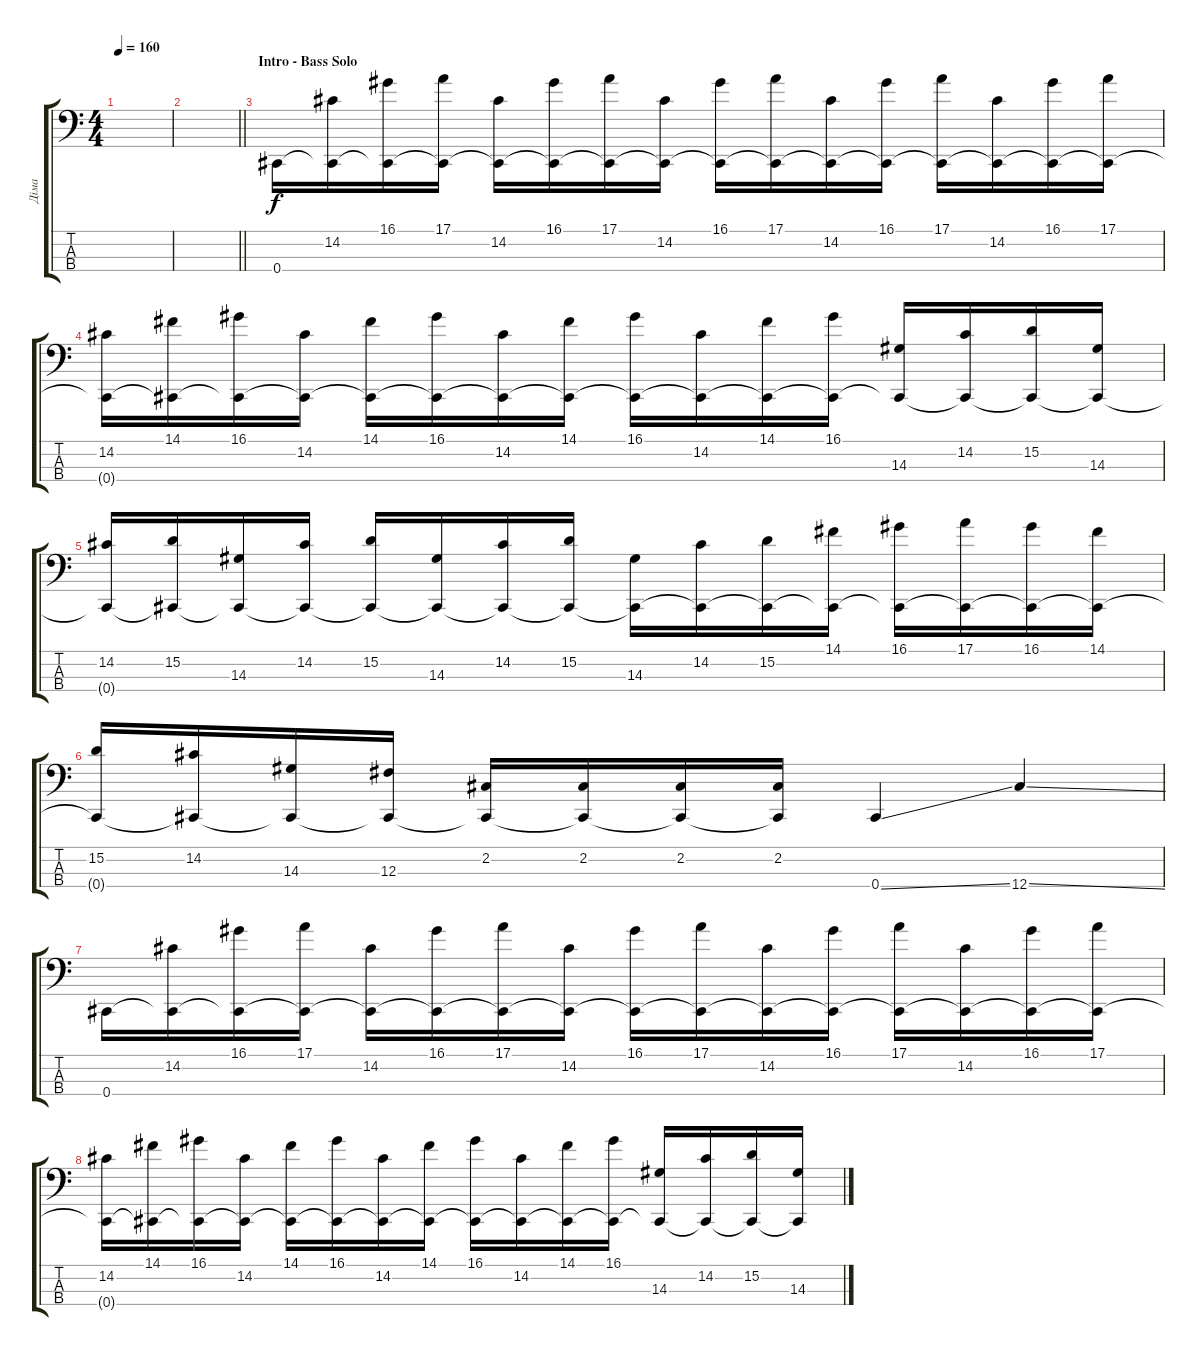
\track ("Діма" "Діма") {instrument electricbassfinger}
\staff {score tabs}
\tuning (E2 B1 Gb1 Db1) {hide}
\ts (4 4)
\tempo 160
\clef f4
\ks c
|
\barLineRight lightlight
|
\section ("" "Intro - Bass Solo")
0.4.16 (14.2 0.4{t}).16 (16.1 0.4{t}).16 (17.1 0.4{t}).16 (14.2 0.4{t}).16 (16.1 0.4{t}).16 (17.1 0.4{t}).16 (14.2 0.4{t}).16 (16.1 0.4{t}).16 (17.1 0.4{t}).16 (14.2 0.4{t}).16 (16.1 0.4{t}).16 (17.1 0.4{t}).16 (14.2 0.4{t}).16 (16.1 0.4{t}).16 (17.1 0.4{t}).16 |
(14.2 0.4{t}).16 (14.1 0.4{t}).16 (16.1 0.4{t}).16 (14.2 0.4{t}).16 (14.1 0.4{t}).16 (16.1 0.4{t}).16 (14.2 0.4{t}).16 (14.1 0.4{t}).16 (16.1 0.4{t}).16 (14.2 0.4{t}).16 (14.1 0.4{t}).16 (16.1 0.4{t}).16 (14.3 0.4{t}).16 (14.2 0.4{t}).16 (15.2 0.4{t}).16 (14.3 0.4{t}).16 |
(14.2 0.4{t}).16 (15.2 0.4{t}).16 (14.3 0.4{t}).16 (14.2 0.4{t}).16 (15.2 0.4{t}).16 (14.3 0.4{t}).16 (14.2 0.4{t}).16 (15.2 0.4{t}).16 (14.3 0.4{t}).16 (14.2 0.4{t}).16 (15.2 0.4{t}).16 (14.1 0.4{t}).16 (16.1 0.4{t}).16 (17.1 0.4{t}).16 (16.1 0.4{t}).16 (14.1 0.4{t}).16 |
(15.2 0.4{t}).16 (14.2 0.4{t}).16 (14.3 0.4{t}).16 (12.3 0.4{t}).16 (2.2 0.4{t}).16 (2.2 0.4{t}).16 (2.2 0.4{t}).16 (2.2 0.4{t}).16 0.4{ss}.4 12.4{ss}.4 |
0.4.16 (14.2 0.4{t}).16 (16.1 0.4{t}).16 (17.1 0.4{t}).16 (14.2 0.4{t}).16 (16.1 0.4{t}).16 (17.1 0.4{t}).16 (14.2 0.4{t}).16 (16.1 0.4{t}).16 (17.1 0.4{t}).16 (14.2 0.4{t}).16 (16.1 0.4{t}).16 (17.1 0.4{t}).16 (14.2 0.4{t}).16 (16.1 0.4{t}).16 (17.1 0.4{t}).16 |
(14.2 0.4{t}).16 (14.1 0.4{t}).16 (16.1 0.4{t}).16 (14.2 0.4{t}).16 (14.1 0.4{t}).16 (16.1 0.4{t}).16 (14.2 0.4{t}).16 (14.1 0.4{t}).16 (16.1 0.4{t}).16 (14.2 0.4{t}).16 (14.1 0.4{t}).16 (16.1 0.4{t}).16 (14.3 0.4{t}).16 (14.2 0.4{t}).16 (15.2 0.4{t}).16 (14.3 0.4{t}).16
